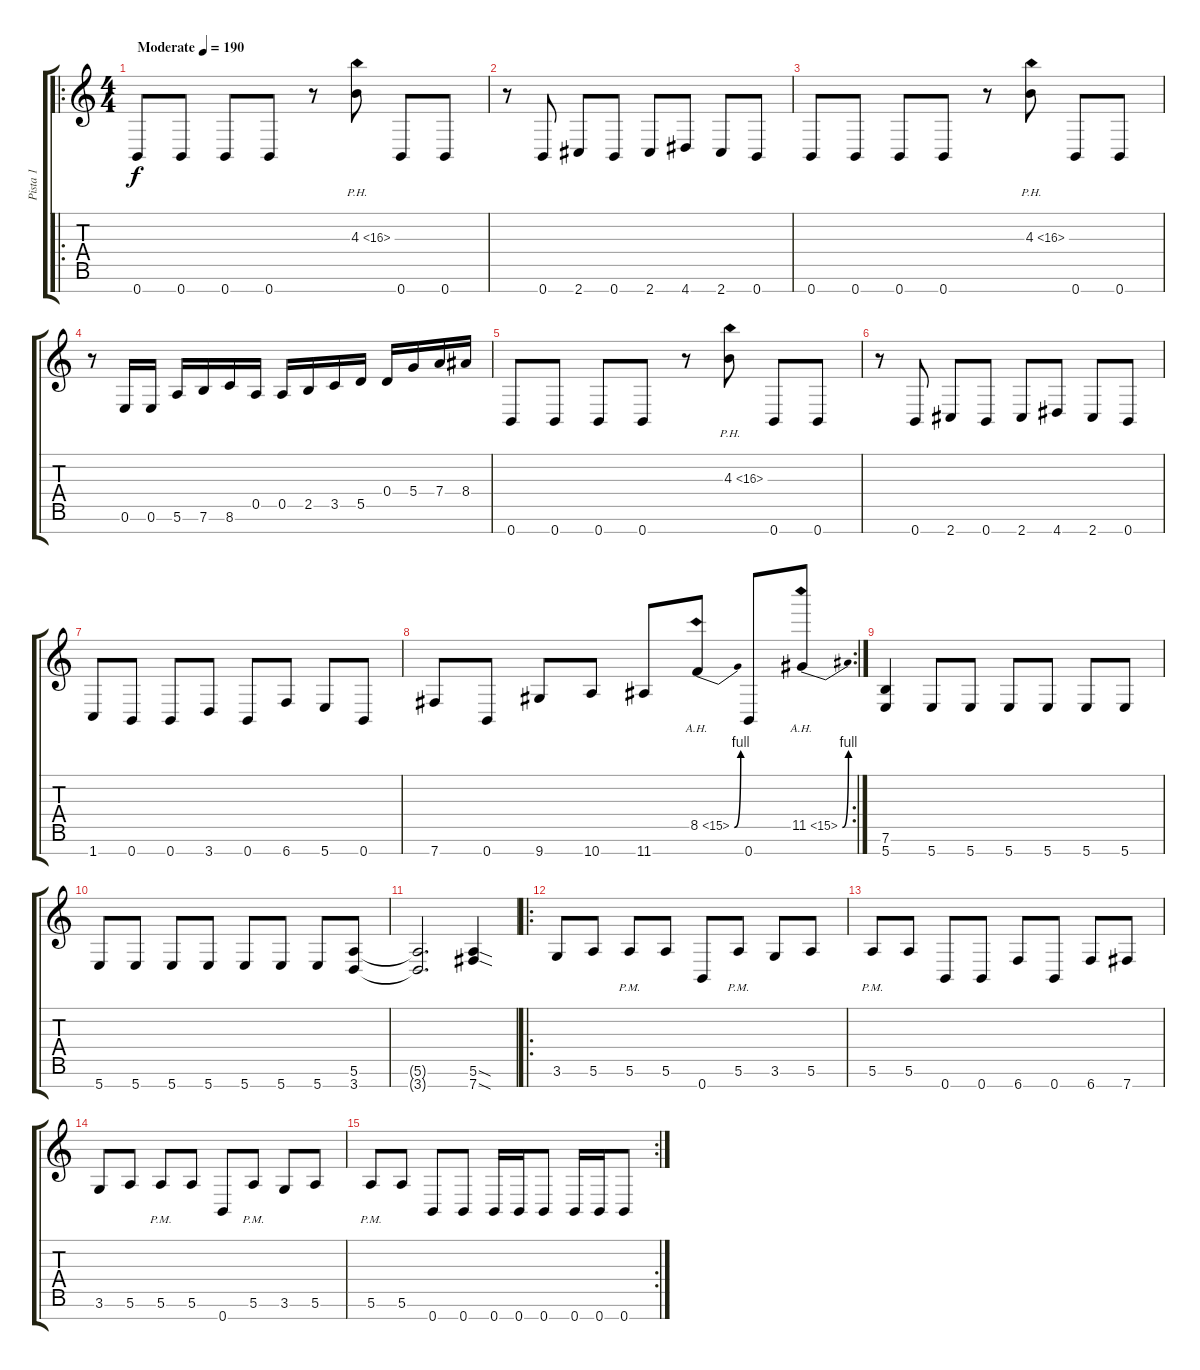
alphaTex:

\track ("Pista 1" "Pista 1") {instrument distortionguitar}
\staff {score tabs}
\tuning (E4 B3 G3 D3 A2 E2 B1) {hide}
\ro
\ts (4 4)
\tempo (190 "Moderate")
\clef g2
\ks c
0.7.8{dy f instrument distortionguitar} 0.7.8 0.7.8 0.7.8 r.8 4.3{ph 12}.8 0.7.8 0.7.8 |
r.8 0.7.8 2.7.8 0.7.8 2.7.8 4.7.8 2.7.8 0.7.8 |
0.7.8 0.7.8 0.7.8 0.7.8 r.8 4.3{ph 12}.8 0.7.8 0.7.8 |
r.8 0.6.16 0.6.16 5.6.16 7.6.16 8.6.16 0.5.16 0.5.16 2.5.16 3.5.16 5.5.16 0.4.16 5.4.16 7.4.16 8.4.16 |
0.7.8 0.7.8 0.7.8 0.7.8 r.8 4.3{ph 12}.8 0.7.8 0.7.8 |
r.8 0.7.8 2.7.8 0.7.8 2.7.8 4.7.8 2.7.8 0.7.8 |
1.7.8 0.7.8 0.7.8 3.7.8 0.7.8 6.7.8 5.7.8 0.7.8 |
\rc 2
7.7.8 0.7.8 9.7.8 10.7.8 11.7.8 8.5{be (bend 0 0 60 4) ah 7}.8 0.7.8 11.5{be (bend 0 0 60 4) ah 4}.8 |
(7.6 5.7).4 5.7.8 5.7.8 5.7.8 5.7.8 5.7.8 5.7.8 |
5.7.8 5.7.8 5.7.8 5.7.8 5.7.8 5.7.8 5.7.8 (5.6 3.7).8 |
(5.6{t} 3.7{t}).2{d} (5.6{sod} 7.7{sod}).4 |
\ro
3.6.8 5.6.8 5.6{pm}.8 5.6.8 0.7.8 5.6{pm}.8 3.6.8 5.6.8 |
5.6{pm}.8 5.6.8 0.7.8 0.7.8 6.7.8 0.7.8 6.7.8 7.7.8 |
3.6.8 5.6.8 5.6{pm}.8 5.6.8 0.7.8 5.6{pm}.8 3.6.8 5.6.8 |
\rc 2
5.6{pm}.8 5.6.8 0.7.8 0.7.8 0.7.16 0.7.16 0.7.8 0.7.16 0.7.16 0.7.8
